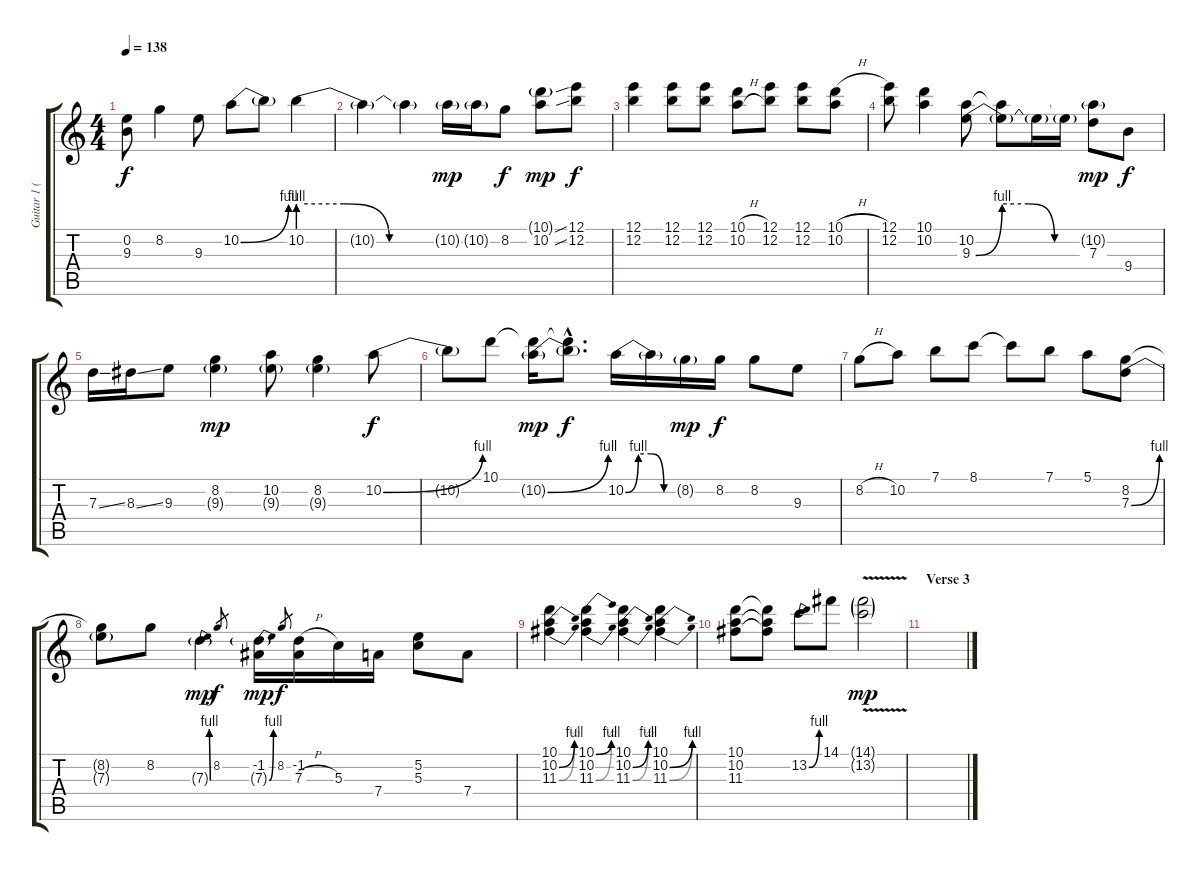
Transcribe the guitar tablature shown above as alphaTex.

\track ("Guitar 1 (Clean Tone)" "Guitar 1 (") {instrument electricguitarclean}
\staff {score tabs}
\tuning (E4 B3 G3 D3 A2 E2) {hide}
\ts (4 4)
\tempo 138
\clef g2
\ks c
(0.2{t} 9.3).8{dy f} 8.2.4 9.3.8 10.2{be (bend 0 0 60 4)}.8 10.2{t}.8 10.2{be (custom 0 4 20 4 40 0 60 0)}.4 |
10.2{t}.4 10.2{t}.4 10.2{g}.16{dy mp} 10.2{g}.16 8.2.8{dy f} (10.1{ss g} 10.2{ss}).8{dy mp} (12.1 12.2).8{dy f} |
(12.1 12.2).4 (12.1 12.2).8 (12.1 12.2).8 (10.1{h} 10.2{h}).8 (12.1 12.2).8 (12.1 12.2).8 (10.1{h} 10.2).8 |
(12.1 12.2).8 (10.1 10.2).4 (10.2 9.3{be (custom 0 0 15 4 30 4 45 0 60 0)}).8 (10.2{t} 9.3{t}).8 9.3{t}.16 9.3{t}.16 (10.2{g} 7.3).8{dy mp} 9.4.8{dy f} |
7.3{ss}.16 8.3{ss}.16 9.3.8 (8.2 9.3{g}).4{dy mp} (10.2 9.3{g}).8 (8.2 9.3{g}).4 10.2{be (bend 0 0 60 4)}.8{dy f} |
10.2{t}.8 10.1.8 (10.1{t} 10.2{be (bend 0 0 60 4) g}).16{dy mp} (10.1{hac t} 10.2{hac t}).8{d dy f} 10.2{be (custom 0 0 15 4 30 4 45 0 60 0)}.16 10.2{t}.16 8.2{g}.16{dy mp} 8.2.16{dy f} 8.2.8 9.3.8 |
8.2{h}.8 10.2.8 7.1.8 8.1.8 8.1{t}.8 7.1.8 5.1.8 (8.2 7.3{be (bend 0 0 60 4)}).8 |
(8.2{t} 7.3{t}).8 8.2.8 7.3{be (bend 0 0 60 4) g}.4{dy mp} 8.2.8{gr dy f} (-1.2 7.3{be (bend 0 0 60 4) g}).16{dy mp} 8.2.8{gr dy f} (-1.2 7.3{h}).16 5.3.16 7.4.16 (5.2 5.3).8 7.4.8 |
(10.1 10.2{be (bend 0 0 60 4)} 11.3{be (bend 0 0 60 2)}).4 (10.1{be (bend 0 0 60 4)} 10.2 11.3{be (bend 0 0 60 2)}).4 (10.1 10.2{be (bend 0 0 60 4)} 11.3{be (bend 0 0 60 2)}).4 (10.1 10.2{be (bend 0 0 60 4)} 11.3{be (bend 0 0 60 2)}).4 |
(10.1 10.2 11.3).8 (10.1{t} 10.2{t} 11.3{t}).8 13.2{be (bend 0 0 60 4)}.8 14.1.8 (14.1{g} 13.2{v g}).2{dy mp} |
\section ("" "Verse 3")
